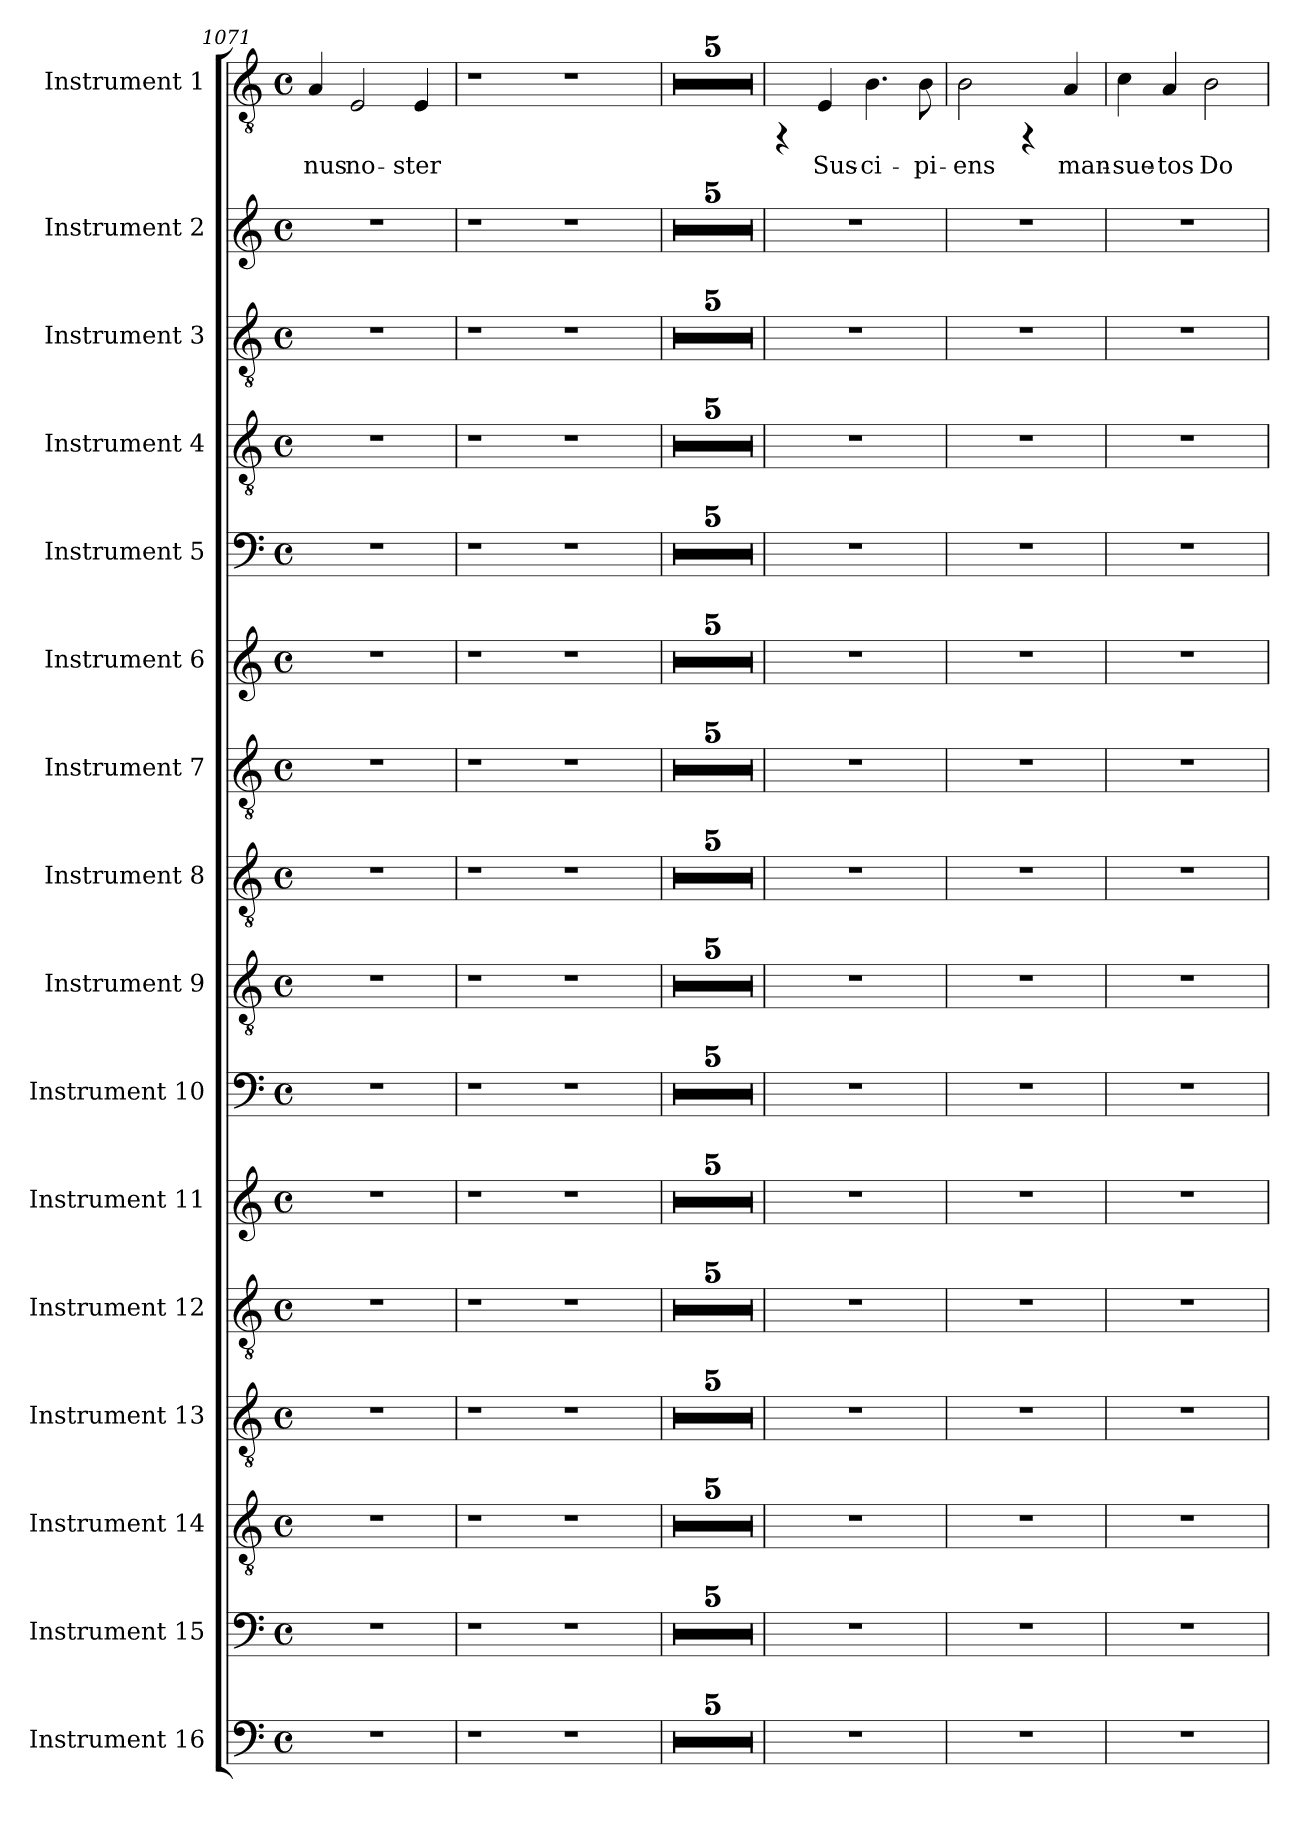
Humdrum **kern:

**kern	**kern	**kern	**kern	**kern	**kern	**kern	**kern	**kern	**kern	**kern	**kern	**kern	**kern	**kern	**kern	**text
*part16	*part15	*part14	*part13	*part12	*part11	*part10	*part9	*part8	*part7	*part6	*part5	*part4	*part3	*part2	*part1	*part1
*staff16	*staff15	*staff14	*staff13	*staff12	*staff11	*staff10	*staff9	*staff8	*staff7	*staff6	*staff5	*staff4	*staff3	*staff2	*staff1	*staff1
*I"Instrument 16	*I"Instrument 15	*I"Instrument 14	*I"Instrument 13	*I"Instrument 12	*I"Instrument 11	*I"Instrument 10	*I"Instrument 9	*I"Instrument 8	*I"Instrument 7	*I"Instrument 6	*I"Instrument 5	*I"Instrument 4	*I"Instrument 3	*I"Instrument 2	*I"Instrument 1	*
*clefF4	*clefF4	*clefGv2	*clefGv2	*clefGv2	*clefG2	*clefF4	*clefGv2	*clefGv2	*clefGv2	*clefG2	*clefF4	*clefGv2	*clefGv2	*clefG2	*clefGv2	*
*k[]	*k[]	*k[]	*k[]	*k[]	*k[]	*k[]	*k[]	*k[]	*k[]	*k[]	*k[]	*k[]	*k[]	*k[]	*k[]	*
*C:	*C:	*C:	*C:	*C:	*C:	*C:	*C:	*C:	*C:	*C:	*C:	*C:	*C:	*C:	*C:	*
*M4/4	*M4/4	*M4/4	*M4/4	*M4/4	*M4/4	*M4/4	*M4/4	*M4/4	*M4/4	*M4/4	*M4/4	*M4/4	*M4/4	*M4/4	*M4/4	*
*met(c)	*met(c)	*met(c)	*met(c)	*met(c)	*met(c)	*met(c)	*met(c)	*met(c)	*met(c)	*met(c)	*met(c)	*met(c)	*met(c)	*met(c)	*met(c)	*
=1071	=1071	=1071	=1071	=1071	=1071	=1071	=1071	=1071	=1071	=1071	=1071	=1071	=1071	=1071	=1071	=1071
!	!	!	!	!	!	!	!	!	!	!	!	!	!	!	!	!LO:LY:b:cj
1r	1r	1r	1r	1r	1r	1r	1r	1r	1r	1r	1r	1r	1r	1r	4A/	-nus
!	!	!	!	!	!	!	!	!	!	!	!	!	!	!	!	!LO:LY:b:cj
.	.	.	.	.	.	.	.	.	.	.	.	.	.	.	2E/	no-
!	!	!	!	!	!	!	!	!	!	!	!	!	!	!	!	!LO:LY:b:cj
.	.	.	.	.	.	.	.	.	.	.	.	.	.	.	4E/	-ster
=1072	=1072	=1072	=1072	=1072	=1072	=1072	=1072	=1072	=1072	=1072	=1072	=1072	=1072	=1072	=1072	=1072
1r	1r	1r	1r	1r	1r	1r	1r	1r	1r	1r	1r	1r	1r	1r	1r	.
1r	1r	1r	1r	1r	1r	1r	1r	1r	1r	1r	1r	1r	1r	1r	1r	.
=1073	=1073	=1073	=1073	=1073	=1073	=1073	=1073	=1073	=1073	=1073	=1073	=1073	=1073	=1073	=1073	=1073
1r	1r	1r	1r	1r	1r	1r	1r	1r	1r	1r	1r	1r	1r	1r	1r	.
=1074	=1074	=1074	=1074	=1074	=1074	=1074	=1074	=1074	=1074	=1074	=1074	=1074	=1074	=1074	=1074	=1074
1r	1r	1r	1r	1r	1r	1r	1r	1r	1r	1r	1r	1r	1r	1r	1r	.
=1075	=1075	=1075	=1075	=1075	=1075	=1075	=1075	=1075	=1075	=1075	=1075	=1075	=1075	=1075	=1075	=1075
1r	1r	1r	1r	1r	1r	1r	1r	1r	1r	1r	1r	1r	1r	1r	1r	.
=1076	=1076	=1076	=1076	=1076	=1076	=1076	=1076	=1076	=1076	=1076	=1076	=1076	=1076	=1076	=1076	=1076
1r	1r	1r	1r	1r	1r	1r	1r	1r	1r	1r	1r	1r	1r	1r	1r	.
=1077	=1077	=1077	=1077	=1077	=1077	=1077	=1077	=1077	=1077	=1077	=1077	=1077	=1077	=1077	=1077	=1077
1r	1r	1r	1r	1r	1r	1r	1r	1r	1r	1r	1r	1r	1r	1r	1r	.
=1078	=1078	=1078	=1078	=1078	=1078	=1078	=1078	=1078	=1078	=1078	=1078	=1078	=1078	=1078	=1078	=1078
1r	1r	1r	1r	1r	1r	1r	1r	1r	1r	1r	1r	1r	1r	1r	4rFF	.
!	!	!	!	!	!	!	!	!	!	!	!	!	!	!	!	!LO:LY:b:cj
.	.	.	.	.	.	.	.	.	.	.	.	.	.	.	4E/	Sus-
!	!	!	!	!	!	!	!	!	!	!	!	!	!	!	!	!LO:LY:b:cj
.	.	.	.	.	.	.	.	.	.	.	.	.	.	.	4.B\	-ci-
!	!	!	!	!	!	!	!	!	!	!	!	!	!	!	!	!LO:LY:b:cj
.	.	.	.	.	.	.	.	.	.	.	.	.	.	.	8B\	-pi-
=1079	=1079	=1079	=1079	=1079	=1079	=1079	=1079	=1079	=1079	=1079	=1079	=1079	=1079	=1079	=1079	=1079
!	!	!	!	!	!	!	!	!	!	!	!	!	!	!	!	!LO:LY:b:cj
1r	1r	1r	1r	1r	1r	1r	1r	1r	1r	1r	1r	1r	1r	1r	2B\	-ens
.	.	.	.	.	.	.	.	.	.	.	.	.	.	.	4rFF	.
!	!	!	!	!	!	!	!	!	!	!	!	!	!	!	!	!LO:LY:b:cj
.	.	.	.	.	.	.	.	.	.	.	.	.	.	.	4A/	man-
!!LO:LB:g=z
=1080	=1080	=1080	=1080	=1080	=1080	=1080	=1080	=1080	=1080	=1080	=1080	=1080	=1080	=1080	=1080	=1080
!	!	!	!	!	!	!	!	!	!	!	!	!	!	!	!	!LO:LY:b:cj
1r	1r	1r	1r	1r	1r	1r	1r	1r	1r	1r	1r	1r	1r	1r	4c\	-sue-
!	!	!	!	!	!	!	!	!	!	!	!	!	!	!	!	!LO:LY:b:cj
.	.	.	.	.	.	.	.	.	.	.	.	.	.	.	4A/	-tos
!	!	!	!	!	!	!	!	!	!	!	!	!	!	!	!	!LO:LY:b:cj
.	.	.	.	.	.	.	.	.	.	.	.	.	.	.	2B\	Do-
=	=	=	=	=	=	=	=	=	=	=	=	=	=	=	=	=
*-	*-	*-	*-	*-	*-	*-	*-	*-	*-	*-	*-	*-	*-	*-	*-	*-
